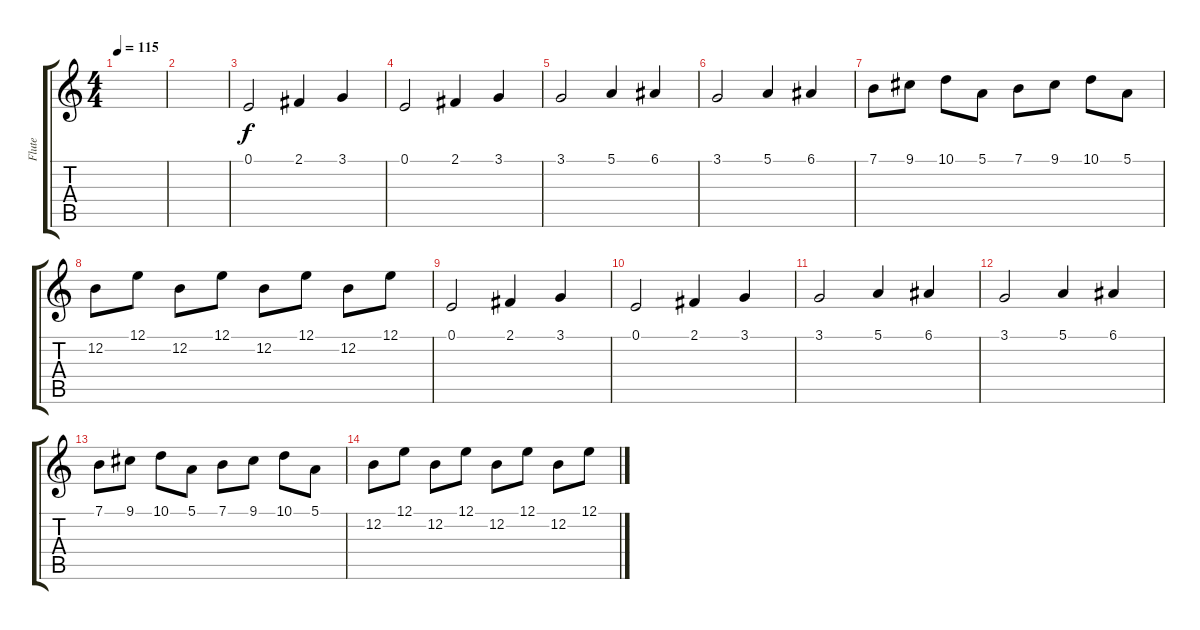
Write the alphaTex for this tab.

\track ("Flute" "Flute") {instrument flute}
\staff {score tabs}
\tuning (E4 B3 G3 D3 A2 E2) {hide}
\ts (4 4)
\tempo 115
\clef g2
\ks c
|
|
0.1.2 2.1.4 3.1.4 |
0.1.2 2.1.4 3.1.4 |
3.1.2 5.1.4 6.1.4 |
3.1.2 5.1.4 6.1.4 |
7.1.8 9.1.8 10.1.8 5.1.8 7.1.8 9.1.8 10.1.8 5.1.8 |
12.2.8 12.1.8 12.2.8 12.1.8 12.2.8 12.1.8 12.2.8 12.1.8 |
0.1.2 2.1.4 3.1.4 |
0.1.2 2.1.4 3.1.4 |
3.1.2 5.1.4 6.1.4 |
3.1.2 5.1.4 6.1.4 |
7.1.8 9.1.8 10.1.8 5.1.8 7.1.8 9.1.8 10.1.8 5.1.8 |
12.2.8 12.1.8 12.2.8 12.1.8 12.2.8 12.1.8 12.2.8 12.1.8
